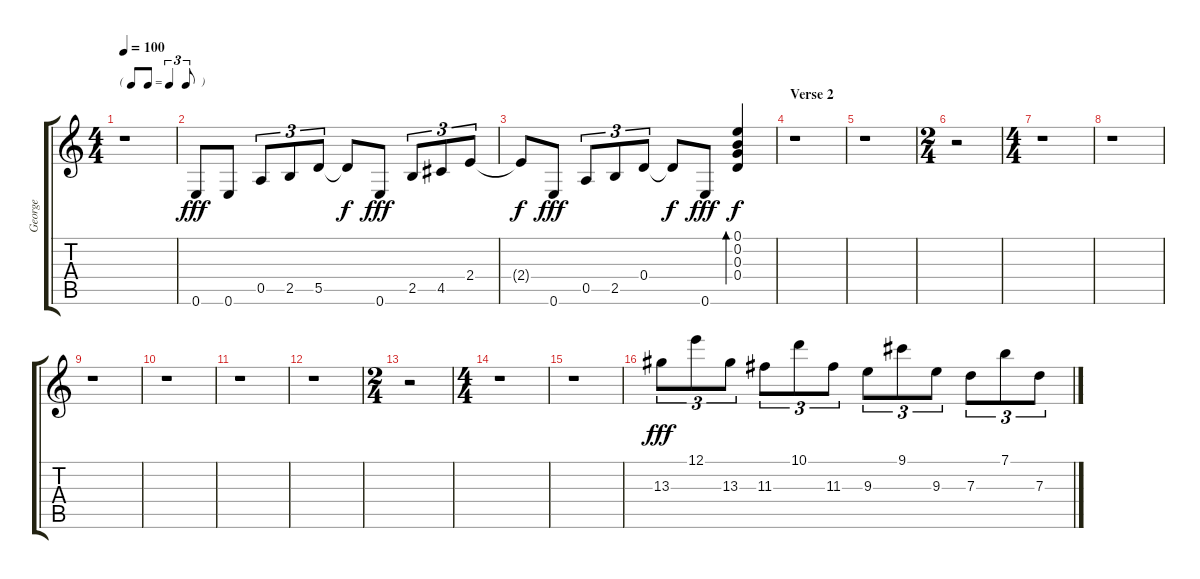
\track ("George" "George") {instrument overdrivenguitar}
\staff {score tabs}
\tuning (E4 B3 G3 D3 A2 E2) {hide}
\ts (4 4)
\tf triplet8th
\tempo 100
\clef g2
\ks c
r.1{dy f} |
0.6.8{dy fff volume 12 instrument overdrivenguitar} 0.6.8 0.5.8{tu (3 2)} 2.5.8{tu (3 2)} 5.5.8{tu (3 2)} 5.5{t}.8{dy f} 0.6.8{dy fff} 2.5.8{tu (3 2)} 4.5.8{tu (3 2)} 2.4.8{tu (3 2)} |
2.4{t}.8{dy f} 0.6.8{dy fff} 0.5.8{tu (3 2)} 2.5.8{tu (3 2)} 0.4.8{tu (3 2)} 0.4{t}.8{dy f} 0.6.8{dy fff} (0.1 0.2 0.3 0.4).4{bd 60 dy f volume 12} |
\section ("" "Verse 2")
r.1 |
r.1 |
\ts (2 4)
r.2 |
\ts (4 4)
r.1 |
r.1 |
r.1 |
r.1 |
r.1 |
r.1 |
\ts (2 4)
r.2 |
\ts (4 4)
r.1 |
r.1 |
13.3.8{tu (3 2) dy fff} 12.1.8{tu (3 2)} 13.3.8{tu (3 2)} 11.3.8{tu (3 2)} 10.1.8{tu (3 2)} 11.3.8{tu (3 2)} 9.3.8{tu (3 2)} 9.1.8{tu (3 2)} 9.3.8{tu (3 2)} 7.3.8{tu (3 2)} 7.1.8{tu (3 2)} 7.3.8{tu (3 2)}
